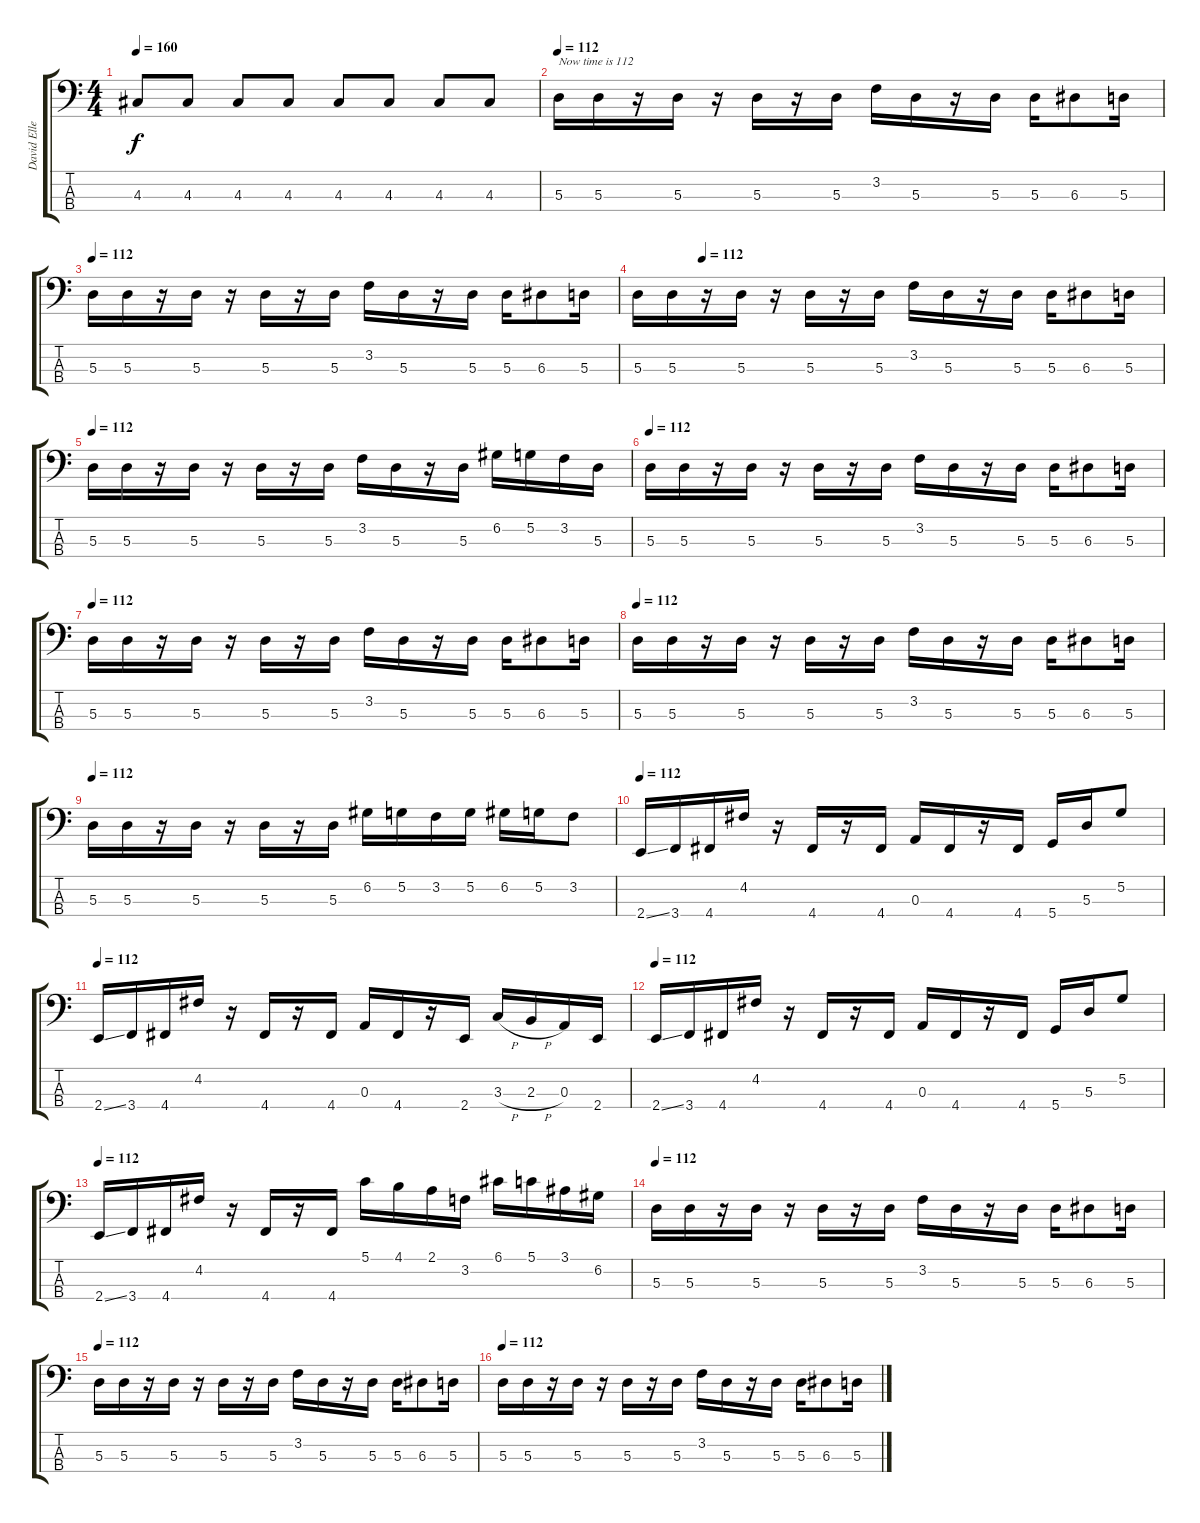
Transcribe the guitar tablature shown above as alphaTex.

\track ("David Ellefson" "David Elle") {instrument electricbasspick}
\staff {score tabs}
\tuning (G2 D2 A1 D1) {hide}
\ts (4 4)
\tempo 160
\clef f4
\ks c
4.3.8{dy f} 4.3.8 4.3.8 4.3.8 4.3.8 4.3.8 4.3.8 4.3.8 |
\tempo 112
5.3.16{txt "Now time is 112"} 5.3.16 r.16 5.3.16 r.16 5.3.16 r.16 5.3.16 3.2.16 5.3.16 r.16 5.3.16 5.3.16 6.3.8 5.3.16 |
\tempo 112
5.3.16 5.3.16 r.16 5.3.16 r.16 5.3.16 r.16 5.3.16 3.2.16 5.3.16 r.16 5.3.16 5.3.16 6.3.8 5.3.16 |
\tempo (112 0.125)
5.3.16 5.3.16 r.16 5.3.16 r.16 5.3.16 r.16 5.3.16 3.2.16 5.3.16 r.16 5.3.16 5.3.16 6.3.8 5.3.16 |
\tempo 112
5.3.16 5.3.16 r.16 5.3.16 r.16 5.3.16 r.16 5.3.16 3.2.16 5.3.16 r.16 5.3.16 6.2.16 5.2.16 3.2.16 5.3.16 |
\tempo 112
5.3.16 5.3.16 r.16 5.3.16 r.16 5.3.16 r.16 5.3.16 3.2.16 5.3.16 r.16 5.3.16 5.3.16 6.3.8 5.3.16 |
\tempo 112
5.3.16 5.3.16 r.16 5.3.16 r.16 5.3.16 r.16 5.3.16 3.2.16 5.3.16 r.16 5.3.16 5.3.16 6.3.8 5.3.16 |
\tempo 112
5.3.16 5.3.16 r.16 5.3.16 r.16 5.3.16 r.16 5.3.16 3.2.16 5.3.16 r.16 5.3.16 5.3.16 6.3.8 5.3.16 |
\tempo 112
5.3.16 5.3.16 r.16 5.3.16 r.16 5.3.16 r.16 5.3.16 6.2.16 5.2.16 3.2.16 5.2.16 6.2.16 5.2.16 3.2.8 |
\tempo 112
2.4{ss}.16 3.4.16 4.4.16 4.2.16 r.16 4.4.16 r.16 4.4.16 0.3.16 4.4.16 r.16 4.4.16 5.4.16 5.3.16 5.2.8 |
\tempo 112
2.4{ss}.16 3.4.16 4.4.16 4.2.16 r.16 4.4.16 r.16 4.4.16 0.3.16 4.4.16 r.16 2.4.16 3.3{h}.16 2.3{h}.16 0.3.16 2.4.16 |
\tempo 112
2.4{ss}.16 3.4.16 4.4.16 4.2.16 r.16 4.4.16 r.16 4.4.16 0.3.16 4.4.16 r.16 4.4.16 5.4.16 5.3.16 5.2.8 |
\tempo 112
2.4{ss}.16 3.4.16 4.4.16 4.2.16 r.16 4.4.16 r.16 4.4.16 5.1.16 4.1.16 2.1.16 3.2.16 6.1.16 5.1.16 3.1.16 6.2.16 |
\tempo 112
5.3.16 5.3.16 r.16 5.3.16 r.16 5.3.16 r.16 5.3.16 3.2.16 5.3.16 r.16 5.3.16 5.3.16 6.3.8 5.3.16 |
\tempo 112
5.3.16 5.3.16 r.16 5.3.16 r.16 5.3.16 r.16 5.3.16 3.2.16 5.3.16 r.16 5.3.16 5.3.16 6.3.8 5.3.16 |
\tempo 112
5.3.16 5.3.16 r.16 5.3.16 r.16 5.3.16 r.16 5.3.16 3.2.16 5.3.16 r.16 5.3.16 5.3.16 6.3.8 5.3.16
